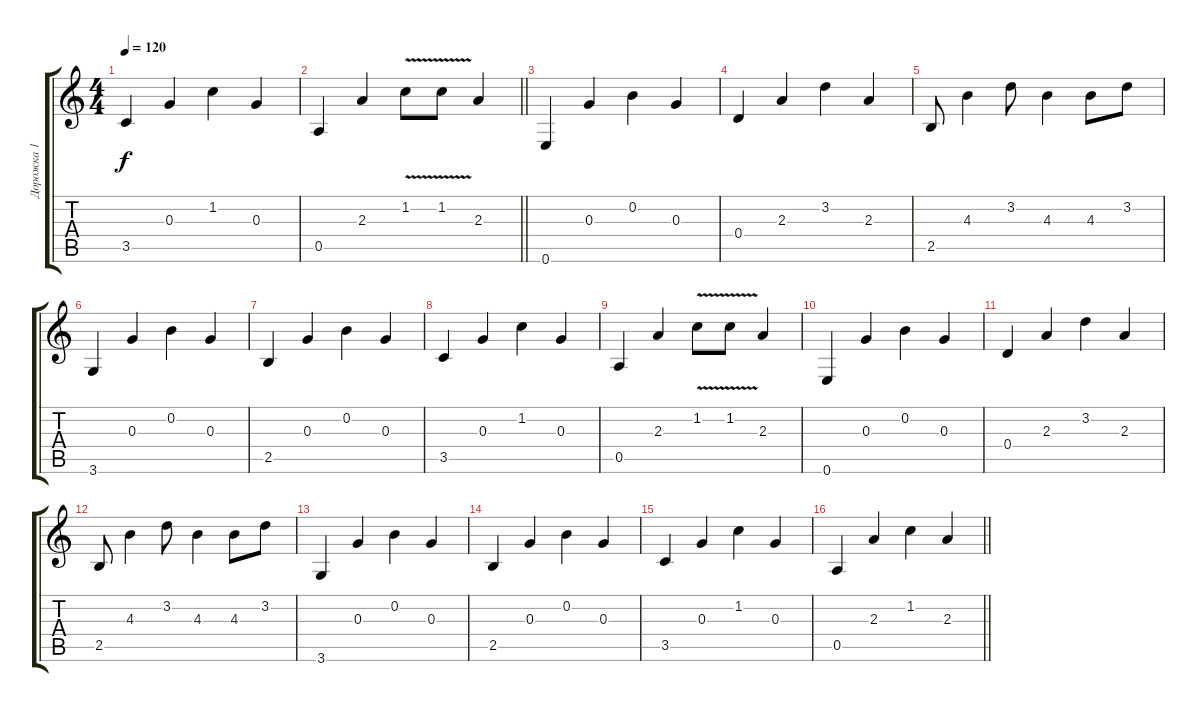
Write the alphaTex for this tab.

\track ("Дорожка 1" "Дорожка 1") {instrument acousticguitarsteel}
\staff {score tabs}
\tuning (E4 B3 G3 D3 A2 E2) {hide}
\ts (4 4)
\tempo 120
\clef g2
\ks c
3.5.4{dy f} 0.3.4 1.2.4 0.3.4 |
\barLineRight lightlight
0.5.4 2.3.4 1.2{v}.8 1.2{v}.8 2.3.4 |
0.6.4 0.3.4 0.2.4 0.3.4 |
0.4.4 2.3.4 3.2.4 2.3.4 |
2.5.8 4.3.4 3.2.8 4.3.4 4.3.8 3.2.8 |
3.6.4 0.3.4 0.2.4 0.3.4 |
2.5.4 0.3.4 0.2.4 0.3.4 |
3.5.4 0.3.4 1.2.4 0.3.4 |
0.5.4 2.3.4 1.2{v}.8 1.2{v}.8 2.3.4 |
0.6.4 0.3.4 0.2.4 0.3.4 |
0.4.4 2.3.4 3.2.4 2.3.4 |
2.5.8 4.3.4 3.2.8 4.3.4 4.3.8 3.2.8 |
3.6.4 0.3.4 0.2.4 0.3.4 |
2.5.4 0.3.4 0.2.4 0.3.4 |
3.5.4 0.3.4 1.2.4 0.3.4 |
\barLineRight lightlight
0.5.4 2.3.4 1.2.4 2.3.4
